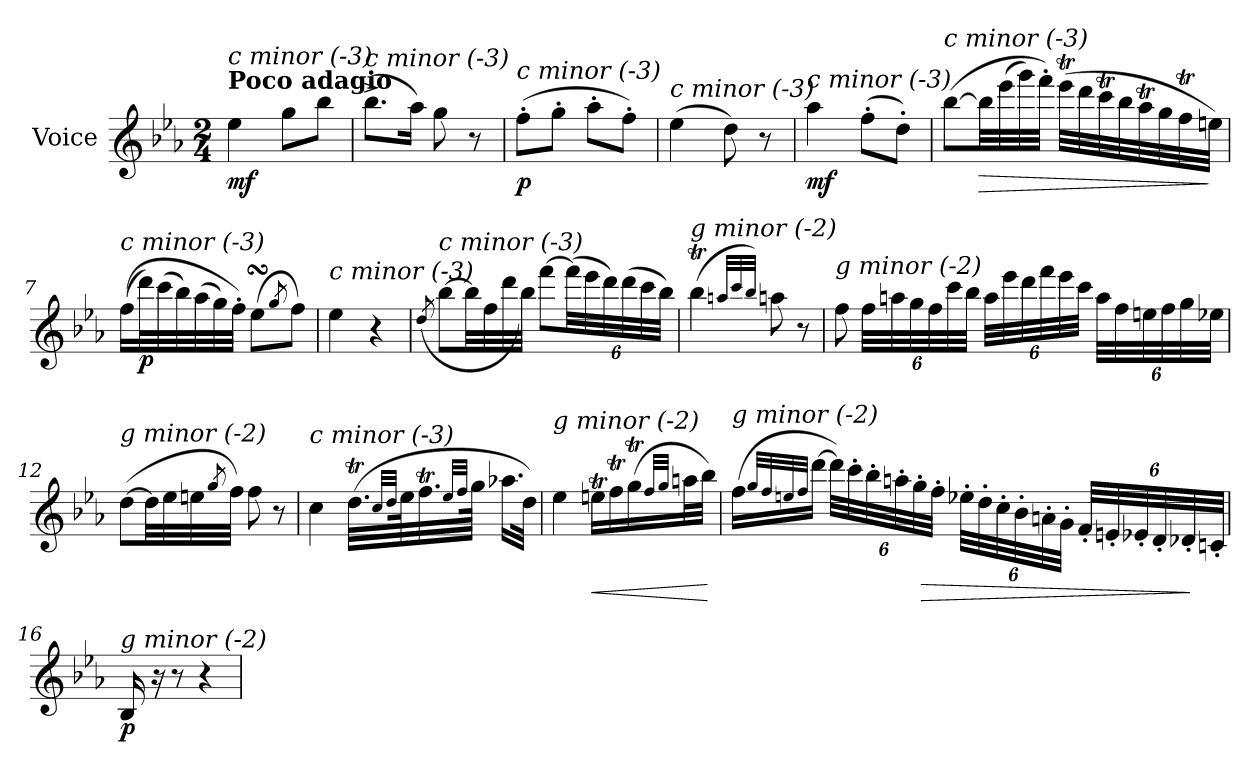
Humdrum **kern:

**kern	**dynam
*part1	*part1
*staff1	*staff1
*I"Voice	*
*I'V	*
*clefG2	*
*k[b-e-a-]	*
*M2/4	*
*MM40	*
=1	=1
!LO:TX:a:B:t=Poco adagio	!
!LO:TX:i:t=c minor (-3)	!
!	!LO:DY:b
4ee-\	mf
8gg\L	.
8bb-\J	.
=2	=2
!LO:TX:i:t=c minor (-3)	!
(>8.bb-^\L	.
16aa-\Jk)	.
8gg\	.
8r	.
=3	=3
!LO:TX:i:t=c minor (-3)	!
!	!LO:DY:b
(>8ff'\L	p
8gg'\J	.
8aa-'\L	.
8ff'\J)	.
=4	=4
!LO:TX:i:t=c minor (-3)	!
(>4ee-\	.
8dd\)	.
8r	.
=5	=5
!LO:TX:i:t=c minor (-3)	!
!	!LO:DY:b
4aa-\	mf
(>8ff'\L	.
8dd'\J)	.
=6	=6
!LO:TX:i:t=c minor (-3)	!
(>[8bb-\L	.
!	!LO:HP:b
32bb-\LL]	>
(>32eee-\	.
32ggg\)	.
32fff'\JJJ)	.
(>32eee-T\LLL	.
32ddd\	.
32cccT\	.
32bb-\	.
32aa-T\	.
32gg\	.
32ffT\	.
32eeni\JJJ)	]
!!LO:LB:g=z
=7	=7
!LO:TX:i:t=c minor (-3)	!
(>(>16ff\LL	.
!	!LO:DY:b
32ddd\L)	p
(>32ccc\	.
32bb-\)	.
(>32aa-\	.
32gg\)	.
32ff'\JJJ)	.
(>8ee-sSSs\L	.
8qgg/	.
8ff\J)	.
=8	=8
!LO:TX:i:t=c minor (-3)	!
4ee-\	.
4r	.
=9	=9
(>8qdd/	.
!LO:TX:i:t=c minor (-3)	!
[8bb-\L	.
32bb-\LL]	.
32ff\	.
32ddd\	.
32bb-\JJJ)	.
[8fff\L	.
*Xbrackettup	*
(>48fff\LL]	.
48eee-\	.
48ddd\)	.
(>48ddd\	.
48ccc\	.
48bb-\JJJ)	.
=10	=10
!LO:TX:i:t=g minor (-2)	!
(>4bb-T\	.
32qaan/LLL	.
32qccc/	.
32qbb-/JJJ)	.
8aan\	.
8r	.
!!LO:LB:g=z
=11	=11
!LO:TX:i:t=g minor (-2)	!
8ff\	.
48ff\LLL	.
48aan\	.
48gg\	.
48ff\	.
48ccc\	.
48bb-\JJJ	.
48aa\LLL	.
48eee-\	.
48ddd\	.
48fff\	.
48eee-\	.
48ccc\JJJ	.
48aa\LLL	.
48ff\	.
48een\	.
48ff\	.
48gg\	.
48ee-X\JJJ	.
=12	=12
!LO:TX:i:t=g minor (-2)	!
(>[8dd\L	.
32dd\LL]	.
32ee-\	.
32een\	.
8qgg/	.
32ff\JJJ)	.
8ff\	.
8r	.
=13	=13
!LO:TX:i:t=c minor (-3)	!
4cc\	.
(>32.ddt\LLL	.
32qcc/LLL	.
32qdd/JJJ	.
64ee-\K	.
32.ffT\	.
32qee-/LLL	.
32qff/JJJ	.
64gg\JJJk	.
16.aa-X\LL	.
32dd\JJk)	.
!!LO:LB:g=z
=14	=14
!LO:TX:i:t=g minor (-2)	!
4ee-\	.
!	!LO:HP:b
16eent\LL	<
16ffT\	.
(>16ggt\	.
32qff/LLL	.
32qgg/JJJ	.
32aan\L	.
32bb-\JJJ)	.
.	[
=15	=15
!LO:TX:i:t=g minor (-2)	!
(>16ff\LL	.
32qgg/LLL	.
32qff/	.
32qeen/	.
32qff/JJJ	.
[16ddd\JJ	.
48ddd\LLL])	.
48ccc'\	.
48bb-'\	.
48aan'\	.
48gg'\	.
!	!LO:HP:b
48ff'\JJJ	>
48ee-X'\LLL	.
48dd'\	.
48cc'\	.
48b-'\	.
48an'\	.
48g'\JJJ	.
48f'/LLL	.
48en'/	.
48e-X'/	.
48d'/	.
48d-X'j/	.
48cn'/JJJ	]
=16	=16
!LO:TX:i:t=g minor (-2)	!
!	!LO:DY:b
16B-/	p
16r	.
8r	.
4r	.
=	=
*-	*-
